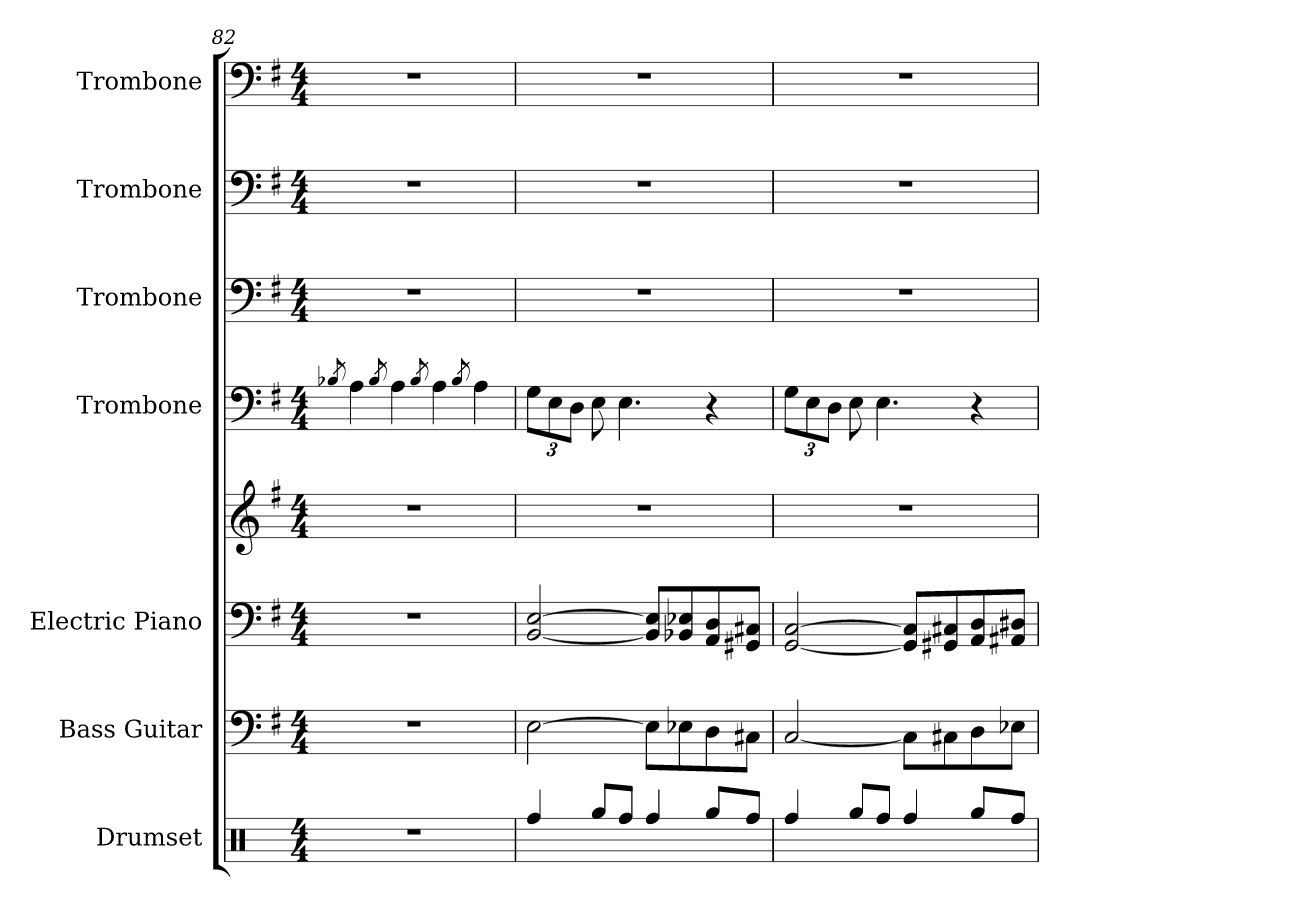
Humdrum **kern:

**kern	**kern	**kern	**kern	**kern	**kern	**kern	**kern
*part7	*part6	*part5	*part5	*part4	*part3	*part2	*part1
*staff8	*staff7	*staff6	*staff5	*staff4	*staff3	*staff2	*staff1
*I"Drumset	*I"Bass Guitar	*I"Electric Piano	*	*I"Trombone	*I"Trombone	*I"Trombone	*I"Trombone
*I'Drs.	*I'B. Guit.	*I'El. Pno.	*	*I'Tbn.	*I'Tbn.	*I'Tbn.	*I'Tbn.
*clefX	*clefF4	*clefF4	*clefG2	*clefF4	*clefF4	*clefF4	*clefF4
*	*ITrd7c12	*	*	*	*	*	*
*k[]	*k[f#]	*k[f#]	*k[f#]	*k[f#]	*k[f#]	*k[f#]	*k[f#]
*M4/4	*M4/4	*M4/4	*M4/4	*M4/4	*M4/4	*M4/4	*M4/4
=82	=82	=82	=82	=82	=82	=82	=82
.	.	.	.	8qB-X/	.	.	.
1r	1r	1r	1r	4A\	1r	1r	1r
.	.	.	.	8qB-/	.	.	.
.	.	.	.	4A\	.	.	.
.	.	.	.	8qB-/	.	.	.
.	.	.	.	4A\	.	.	.
.	.	.	.	8qB-/	.	.	.
.	.	.	.	4A\	.	.	.
=83	=83	=83	=83	=83	=83	=83	=83
*	*	*	*	*Xbrackettup	*	*	*
4Rff/	[2EE\	[2BB/ [2E/	1r	12G\L	1r	1r	1r
.	.	.	.	12E\	.	.	.
.	.	.	.	12D\J	.	.	.
8Rgg/L	.	.	.	8E\	.	.	.
8Rff/J	.	.	.	4.E\	.	.	.
4Rff/	8EE\L]	8BB/] 8E/]L	.	.	.	.	.
.	8EE-X\	8BB-X/ 8E-X/	.	.	.	.	.
8Rgg/L	8DD\	8AA/ 8D/	.	4r	.	.	.
8Rff/J	8CC#X\J	8GG#X/ 8C#X/J	.	.	.	.	.
=84	=84	=84	=84	=84	=84	=84	=84
4Rff/	[2CC/	[2GG/ [2C/	1r	12G\L	1r	1r	1r
.	.	.	.	12E\	.	.	.
.	.	.	.	12D\J	.	.	.
8Rgg/L	.	.	.	8E\	.	.	.
8Rff/J	.	.	.	4.E\	.	.	.
4Rff/	8CC\L]	8GG/] 8C/]L	.	.	.	.	.
.	8CC#X\	8GG#X/ 8C#X/	.	.	.	.	.
8Rgg/L	8DD\	8AA/ 8D/	.	4r	.	.	.
8Rff/J	8EE-X\J	8AA#X/ 8D#X/J	.	.	.	.	.
=	=	=	=	=	=	=	=
*-	*-	*-	*-	*-	*-	*-	*-
